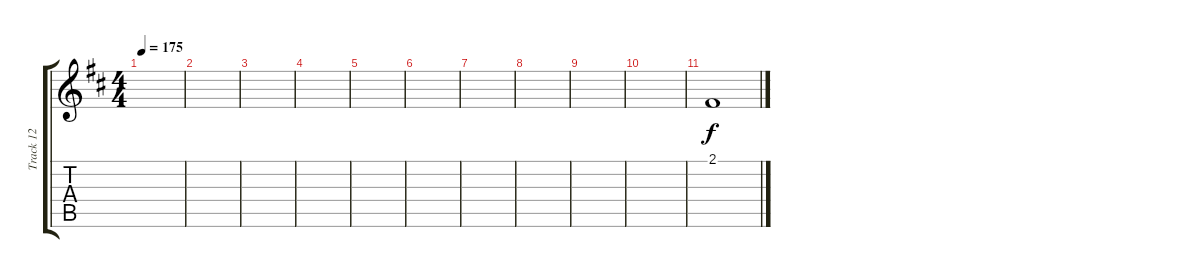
\track ("Track 12" "Track 12") {instrument reversecymbal}
\staff {score tabs}
\tuning (E4 B3 G3 D3 A2 E2) {hide}
\ts (4 4)
\tempo 175
\clef g2
\ks d
|
|
|
|
|
|
|
|
|
|
2.1.1
